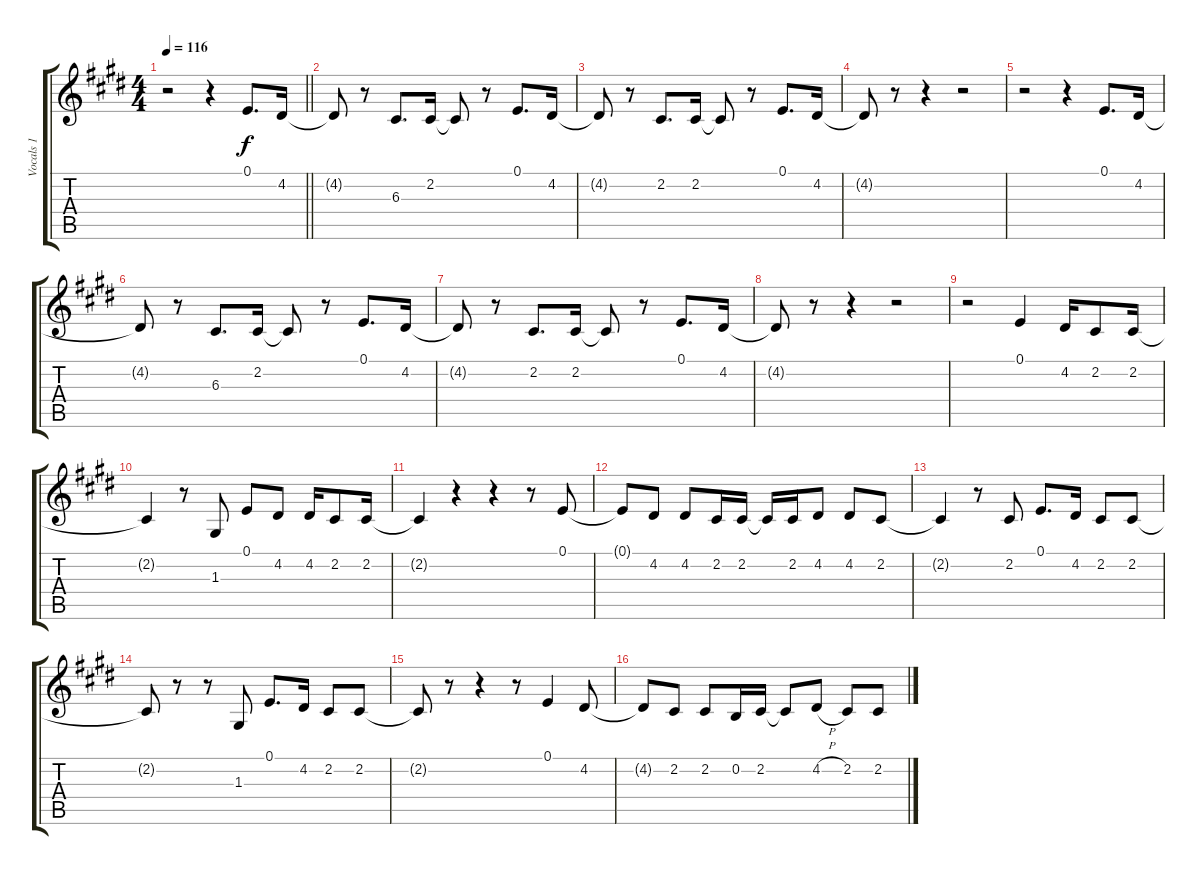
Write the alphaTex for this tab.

\track ("Vocals 1" "Vocals 1") {instrument lead2sawtooth}
\staff {score tabs}
\tuning (E4 B3 G3 D3 A2 E2) {hide}
\ts (4 4)
\tempo 116
\clef g2
\barLineRight lightlight
\ks e
r.2{dy f} r.4 0.1.8{d} 4.2.16 |
4.2{t}.8 r.8 6.3.8{d} 2.2.16 2.2{t}.8 r.8 0.1.8{d} 4.2.16 |
4.2{t}.8 r.8 2.2.8{d} 2.2.16 2.2{t}.8 r.8 0.1.8{d} 4.2.16 |
4.2{t}.8 r.8 r.4 r.2 |
r.2 r.4 0.1.8{d} 4.2.16 |
4.2{t}.8 r.8 6.3.8{d} 2.2.16 2.2{t}.8 r.8 0.1.8{d} 4.2.16 |
4.2{t}.8 r.8 2.2.8{d} 2.2.16 2.2{t}.8 r.8 0.1.8{d} 4.2.16 |
4.2{t}.8 r.8 r.4 r.2 |
r.2 0.1.4 4.2.16 2.2.8 2.2.16 |
2.2{t}.4 r.8 1.3.8 0.1.8 4.2.8 4.2.16 2.2.8 2.2.16 |
2.2{t}.4 r.4 r.4 r.8 0.1.8 |
0.1{t}.8 4.2.8 4.2.8 2.2.16 2.2.16 2.2{t}.16 2.2.16 4.2.8 4.2.8 2.2.8 |
2.2{t}.4 r.8 2.2.8 0.1.8{d} 4.2.16 2.2.8 2.2.8 |
2.2{t}.8 r.8 r.8 1.3.8 0.1.8{d} 4.2.16 2.2.8 2.2.8 |
2.2{t}.8 r.8 r.4 r.8 0.1.4 4.2.8 |
4.2{t}.8 2.2.8 2.2.8 0.2.16 2.2.16 2.2{t}.8 4.2{h}.8 2.2.8 2.2.8
